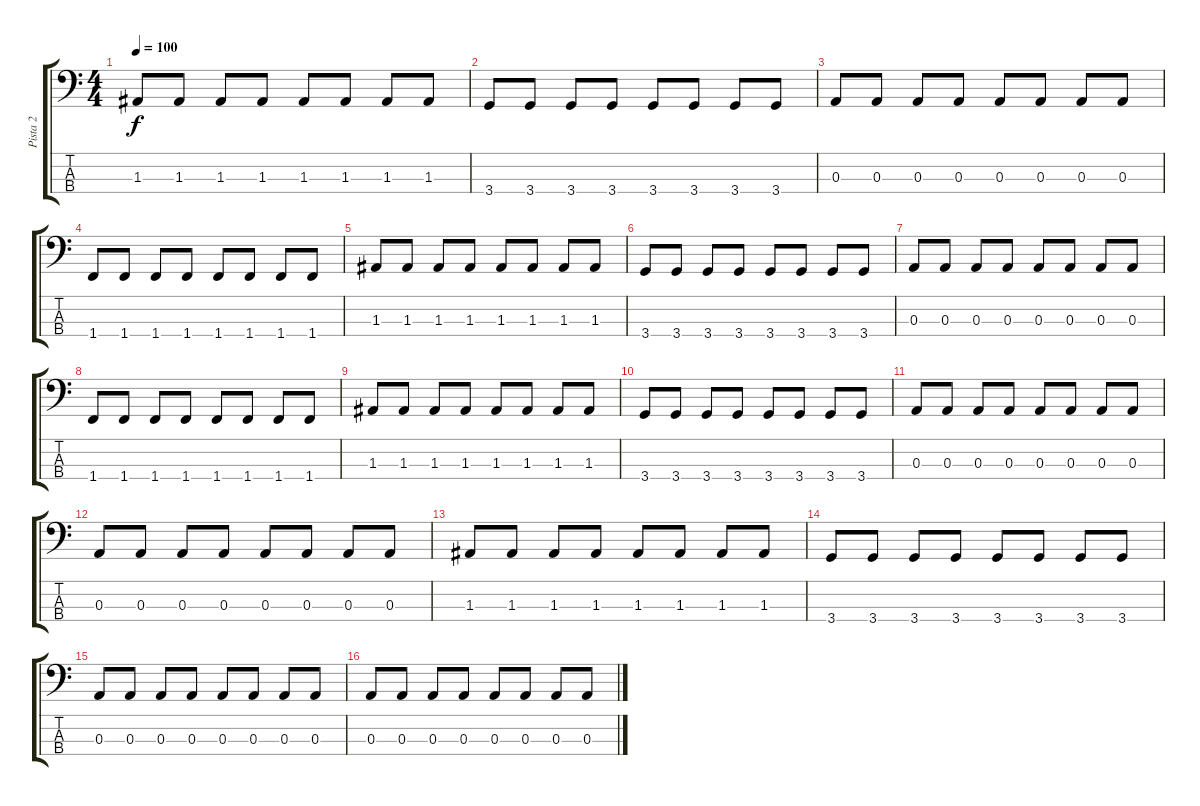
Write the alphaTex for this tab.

\track ("Pista 2" "Pista 2") {instrument electricbassfinger}
\staff {score tabs}
\tuning (G2 D2 A1 E1) {hide}
\ts (4 4)
\tempo 100
\clef f4
\ks c
1.3.8{dy f} 1.3.8 1.3.8 1.3.8 1.3.8 1.3.8 1.3.8 1.3.8 |
3.4.8 3.4.8 3.4.8 3.4.8 3.4.8 3.4.8 3.4.8 3.4.8 |
0.3.8 0.3.8 0.3.8 0.3.8 0.3.8 0.3.8 0.3.8 0.3.8 |
1.4.8 1.4.8 1.4.8 1.4.8 1.4.8 1.4.8 1.4.8 1.4.8 |
1.3.8 1.3.8 1.3.8 1.3.8 1.3.8 1.3.8 1.3.8 1.3.8 |
3.4.8 3.4.8 3.4.8 3.4.8 3.4.8 3.4.8 3.4.8 3.4.8 |
0.3.8 0.3.8 0.3.8 0.3.8 0.3.8 0.3.8 0.3.8 0.3.8 |
1.4.8 1.4.8 1.4.8 1.4.8 1.4.8 1.4.8 1.4.8 1.4.8 |
1.3.8 1.3.8 1.3.8 1.3.8 1.3.8 1.3.8 1.3.8 1.3.8 |
3.4.8 3.4.8 3.4.8 3.4.8 3.4.8 3.4.8 3.4.8 3.4.8 |
0.3.8 0.3.8 0.3.8 0.3.8 0.3.8 0.3.8 0.3.8 0.3.8 |
0.3.8 0.3.8 0.3.8 0.3.8 0.3.8 0.3.8 0.3.8 0.3.8 |
1.3.8 1.3.8 1.3.8 1.3.8 1.3.8 1.3.8 1.3.8 1.3.8 |
3.4.8 3.4.8 3.4.8 3.4.8 3.4.8 3.4.8 3.4.8 3.4.8 |
0.3.8 0.3.8 0.3.8 0.3.8 0.3.8 0.3.8 0.3.8 0.3.8 |
0.3.8 0.3.8 0.3.8 0.3.8 0.3.8 0.3.8 0.3.8 0.3.8
